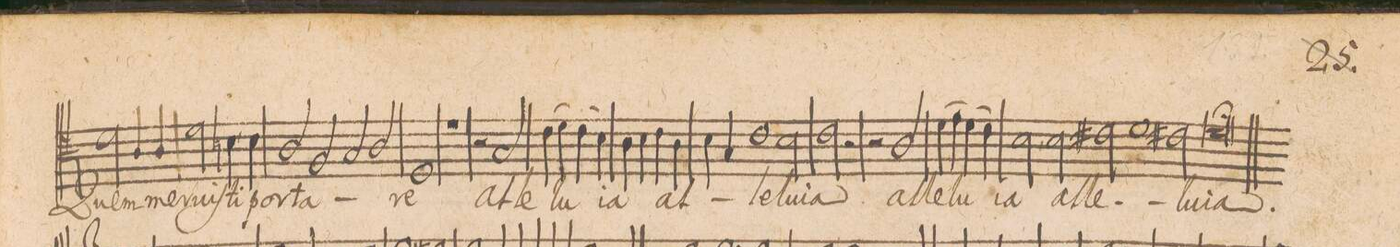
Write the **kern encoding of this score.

**kern	**text
*I"TENOR.	*
*clefC4	*
*k[]	*
*met(c|)	*
*M2/1	*
2d\	Quem
4A/	me-
4A/	-ru-
2d\	-i-
4Bn,<\	-ſti
4B\	por-
=23-	=23-
2A/	-ta-
2F/	.
2G/	.
2A/	.
=24-	=24-
1D/	-re
1re	.
=25-	=25-
2r	.
2G/	al-
(4cny\	-le-
4d\)	.
(4c\	-lu-
4B\)	.
=26-	=26-
4A\	-ia
4B\	.
4c\	.
4A\	al-
4B\	.
4G/	.
1c\	-le-
=27-	=27-
2B\	-lu-
2c\	-ia
2r	.
=28-	=28-
2r	.
2A/	al-
(4d\	-le-
4e\)	.
(4d\	-lu-
4c\)	.
=29-	=29-
2B,<\	-ia
2B\	al-
2c#X\	-le-
1d\	.
=30-	=30-
2c#X\	-lu-
1d\;	-ia.
=31||	=31||
*-	*-
